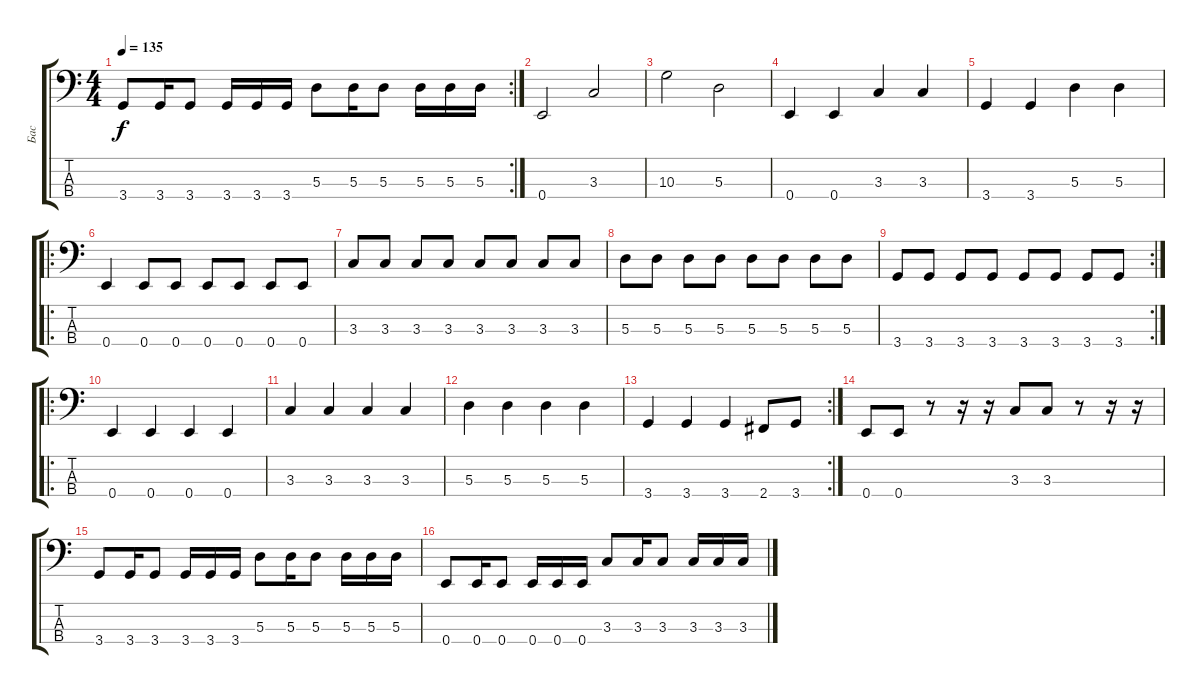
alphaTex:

\track ("Бас" "Бас") {instrument electricbasspick}
\staff {score tabs}
\tuning (G2 D2 A1 E1) {hide}
\rc 2
\ts (4 4)
\tempo 135
\clef f4
\ks c
3.4.8{dy f} 3.4.16 3.4.8 3.4.16 3.4.16 3.4.16 5.3.8 5.3.16 5.3.8 5.3.16 5.3.16 5.3.16 |
0.4.2 3.3.2 |
10.3.2 5.3.2 |
0.4.4 0.4.4 3.3.4 3.3.4 |
3.4.4 3.4.4 5.3.4 5.3.4 |
\ro
0.4.4 0.4.8 0.4.8 0.4.8 0.4.8 0.4.8 0.4.8 |
3.3.8 3.3.8 3.3.8 3.3.8 3.3.8 3.3.8 3.3.8 3.3.8 |
5.3.8 5.3.8 5.3.8 5.3.8 5.3.8 5.3.8 5.3.8 5.3.8 |
\rc 2
3.4.8 3.4.8 3.4.8 3.4.8 3.4.8 3.4.8 3.4.8 3.4.8 |
\ro
0.4.4 0.4.4 0.4.4 0.4.4 |
3.3.4 3.3.4 3.3.4 3.3.4 |
5.3.4 5.3.4 5.3.4 5.3.4 |
\rc 2
3.4.4 3.4.4 3.4.4 2.4.8 3.4.8 |
0.4.8 0.4.8 r.8 r.16 r.16 3.3.8 3.3.8 r.8 r.16 r.16 |
3.4.8 3.4.16 3.4.8 3.4.16 3.4.16 3.4.16 5.3.8 5.3.16 5.3.8 5.3.16 5.3.16 5.3.16 |
0.4.8 0.4.16 0.4.8 0.4.16 0.4.16 0.4.16 3.3.8 3.3.16 3.3.8 3.3.16 3.3.16 3.3.16
